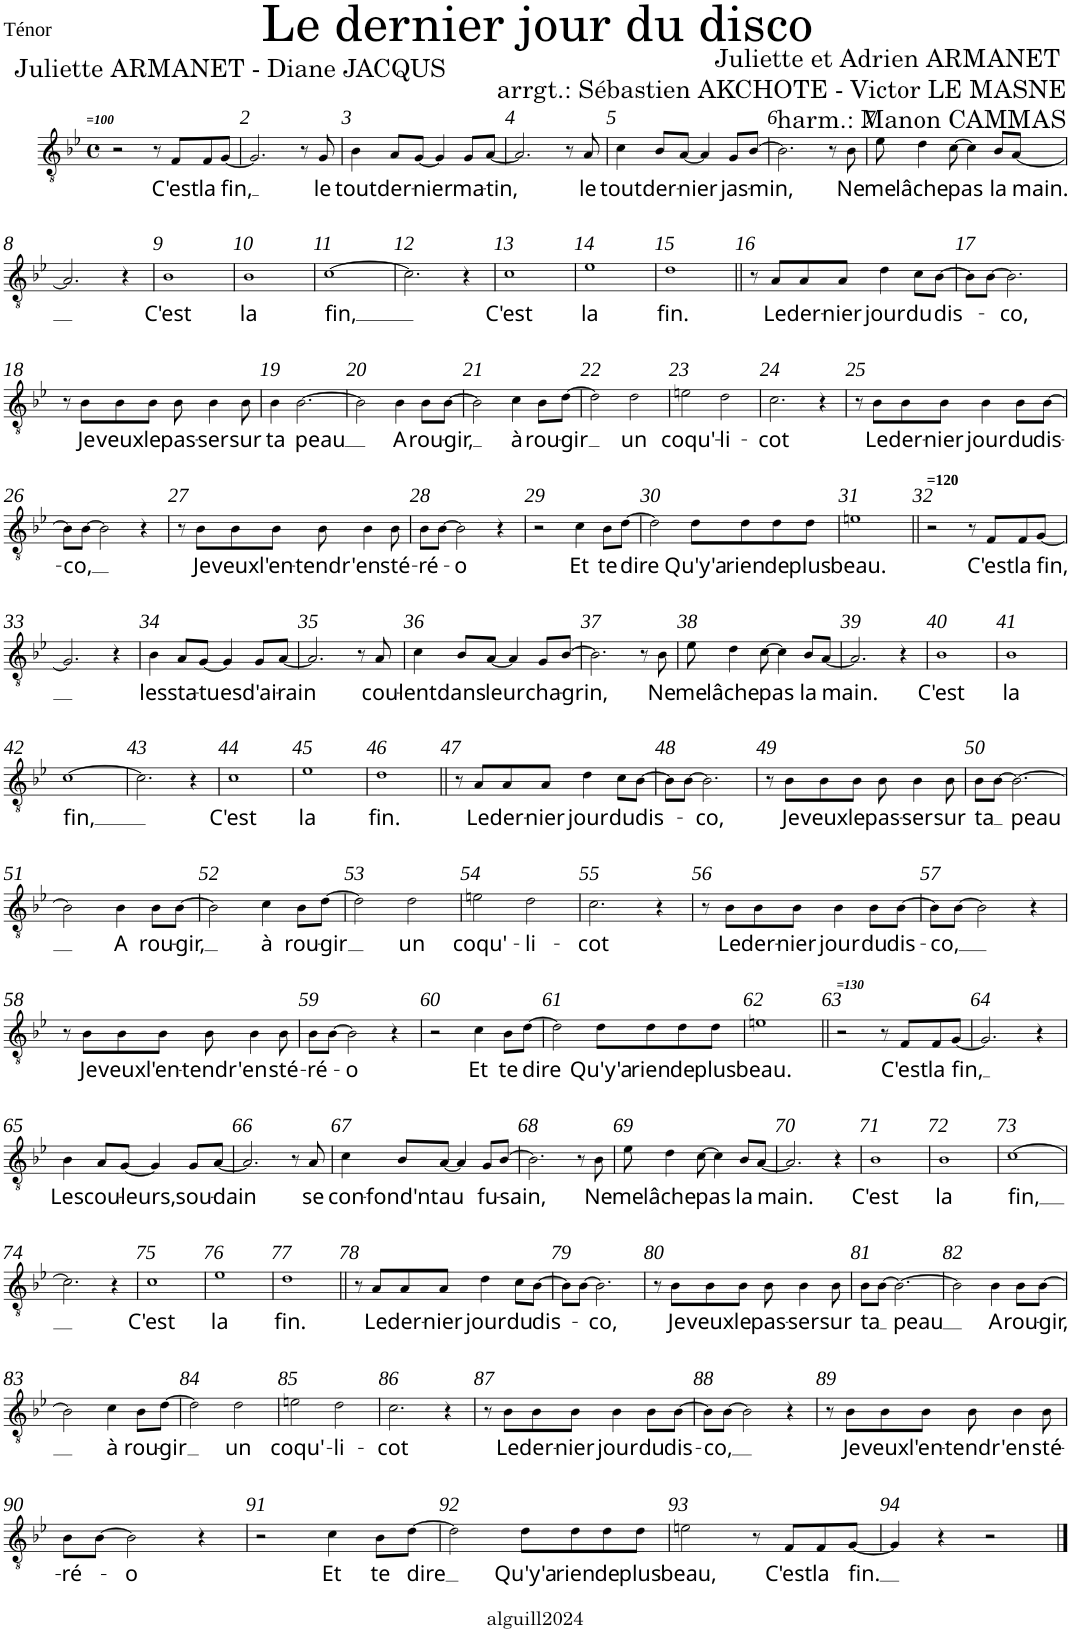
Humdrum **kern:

**kern	**text
*part1	*part1
*staff1	*staff1
*I"Ténor	*
*I'Tén.	*
*clefGv2	*
*k[b-e-]	*
*g:	*
*M4/4	*
*met(c)	*
=1	=1
!LO:TX:a:Bi:t==100	!
2r	.
8r	.
!	!LO:LY:b
8F/L	C'est
!	!LO:LY:b
8F/	la
!	!LO:LY:b
[8G/J	fin,
=2	=2
2.G/]	.
8r	.
!	!LO:LY:b
8G/	le
=3	=3
!	!LO:LY:b
4B-\	tout
!	!LO:LY:b
8A/L	der-
!	!LO:LY:b
[8G/J	-nier
4G/]	.
!	!LO:LY:b
8G/L	ma-
!	!LO:LY:b
[8A/J	-tin,
=4	=4
2.A/]	.
8r	.
!	!LO:LY:b
8A/	le
=5	=5
!	!LO:LY:b
4c\	tout
!	!LO:LY:b
8B-/L	der-
!	!LO:LY:b
[8A/J	-nier
4A/]	.
!	!LO:LY:b
8G/L	jas-
!	!LO:LY:b
[8B-/J	-min,
=6	=6
2.B-\]	.
8r	.
!	!LO:LY:b
8B-\	Ne
=7	=7
!	!LO:LY:b
8e-\	me
!	!LO:LY:b
4d\	lâche
!	!LO:LY:b
[8c\	pas
4c\]	.
!	!LO:LY:b
8B-/L	la
!	!LO:LY:b
[8A/J	main.
!!LO:LB:g=z
=8	=8
2.A/]	.
4r	.
=9	=9
!	!LO:LY:b
1B-	C'est
=10	=10
!	!LO:LY:b
1B-	la
=11	=11
!	!LO:LY:b
[1c	fin,
=12	=12
2.c\]	.
4r	.
=13	=13
!	!LO:LY:b
1c	C'est
=14	=14
!	!LO:LY:b
1e-	la
=15	=15
!	!LO:LY:b
1d	fin.
=16||	=16||
8r	.
!	!LO:LY:b
8A/L	Le
!	!LO:LY:b
8A/	der-
!	!LO:LY:b
8A/J	-nier
!	!LO:LY:b
4d\	jour
!	!LO:LY:b
8c\L	du
!	!LO:LY:b
[8B-\J	dis-
=17	=17
8B-\L]	.
[8B-\J	.
!	!LO:LY:b
2.B-\]	-co,
!!LO:LB:g=z
=18	=18
8r	.
!	!LO:LY:b
8B-\L	Je
!	!LO:LY:b
8B-\	veux
!	!LO:LY:b
8B-\J	le
!	!LO:LY:b
8B-\	pas-
!	!LO:LY:b
4B-\	-ser
!	!LO:LY:b
8B-\	sur
=19	=19
!	!LO:LY:b
4B-\	ta
!	!LO:LY:b
[2.B-\	peau
=20	=20
2B-\]	.
!	!LO:LY:b
4B-\	A
!	!LO:LY:b
8B-\L	rou-
!	!LO:LY:b
[8B-\J	-gir,
=21	=21
2B-\]	.
!	!LO:LY:b
4c\	à
!	!LO:LY:b
8B-\L	rou-
!	!LO:LY:b
[8d\J	-gir
=22	=22
2d\]	.
!	!LO:LY:b
2d\	un
=23	=23
!	!LO:LY:b
2en\	coqu'-
!	!LO:LY:b
2d\	-li-
=24	=24
!	!LO:LY:b
2.c\	-cot
4r	.
=25	=25
8r	.
!	!LO:LY:b
8B-\L	Le
!	!LO:LY:b
8B-\	der-
!	!LO:LY:b
8B-\J	-nier
!	!LO:LY:b
4B-\	jour
!	!LO:LY:b
8B-\L	du
!	!LO:LY:b
[8B-\J	dis-
!!LO:LB:g=z
=26	=26
!	!LO:LY:b
8B-\L]	-co,
[8B-\J	.
2B-\]	.
4r	.
=27	=27
8r	.
!	!LO:LY:b
8B-\L	Je
!	!LO:LY:b
8B-\	veux
!	!LO:LY:b
8B-\J	l'en-
!	!LO:LY:b
8B-\	-tendr'
!	!LO:LY:b
4B-\	en
!	!LO:LY:b
8B-\	sté-
=28	=28
!	!LO:LY:b
8B-\L	-ré-
[8B-\J	.
!	!LO:LY:b
2B-\]	-o
4r	.
=29	=29
2r	.
!	!LO:LY:b
4c\	Et
!	!LO:LY:b
8B-\L	te
!	!LO:LY:b
[8d\J	dire
=30	=30
2d\]	.
!	!LO:LY:b
8d\L	Qu'y'a
!	!LO:LY:b
8d\	rien
!	!LO:LY:b
8d\	de
!	!LO:LY:b
8d\J	plus
=31	=31
!	!LO:LY:b
1en	beau.
=32||	=32||
!LO:TX:a:B:t==120	!
2r	.
8r	.
!	!LO:LY:b
8F/L	C'est
!	!LO:LY:b
8F/	la
!	!LO:LY:b
[8G/J	fin,
!!LO:LB:g=z
=33	=33
2.G/]	.
4r	.
=34	=34
!	!LO:LY:b
4B-\	les
!	!LO:LY:b
8A/L	sta-
!	!LO:LY:b
[8G/J	-tues
4G/]	.
!	!LO:LY:b
8G/L	d'ai-
!	!LO:LY:b
[8A/J	-rain
=35	=35
2.A/]	.
8r	.
!	!LO:LY:b
8A/	cou-
=36	=36
!	!LO:LY:b
4c\	-lent
!	!LO:LY:b
8B-/L	dans
!	!LO:LY:b
[8A/J	leur
4A/]	.
!	!LO:LY:b
8G/L	cha-
!	!LO:LY:b
[8B-/J	-grin,
=37	=37
2.B-\]	.
8r	.
!	!LO:LY:b
8B-\	Ne
=38	=38
!	!LO:LY:b
8e-\	me
!	!LO:LY:b
4d\	lâche
!	!LO:LY:b
[8c\	pas
4c\]	.
!	!LO:LY:b
8B-/L	la
!	!LO:LY:b
[8A/J	main.
=39	=39
2.A/]	.
4r	.
=40	=40
!	!LO:LY:b
1B-	C'est
=41	=41
!	!LO:LY:b
1B-	la
!!LO:LB:g=z
=42	=42
!	!LO:LY:b
[1c	fin,
=43	=43
2.c\]	.
4r	.
=44	=44
!	!LO:LY:b
1c	C'est
=45	=45
!	!LO:LY:b
1e-	la
=46	=46
!	!LO:LY:b
1d	fin.
=47||	=47||
8r	.
!	!LO:LY:b
8A/L	Le
!	!LO:LY:b
8A/	der-
!	!LO:LY:b
8A/J	-nier
!	!LO:LY:b
4d\	jour
!	!LO:LY:b
8c\L	du
!	!LO:LY:b
[8B-\J	dis-
=48	=48
8B-\L]	.
[8B-\J	.
!	!LO:LY:b
2.B-\]	-co,
=49	=49
8r	.
!	!LO:LY:b
8B-\L	Je
!	!LO:LY:b
8B-\	veux
!	!LO:LY:b
8B-\J	le
!	!LO:LY:b
8B-\	pas-
!	!LO:LY:b
4B-\	-ser
!	!LO:LY:b
8B-\	sur
=50	=50
!	!LO:LY:b
8B-\L	ta
[8B-\J	.
!	!LO:LY:b
2.B-\_	peau
!!LO:LB:g=z
=51	=51
2B-\]	.
!	!LO:LY:b
4B-\	A
!	!LO:LY:b
8B-\L	rou-
!	!LO:LY:b
[8B-\J	-gir,
=52	=52
2B-\]	.
!	!LO:LY:b
4c\	à
!	!LO:LY:b
8B-\L	rou-
!	!LO:LY:b
[8d\J	-gir
=53	=53
2d\]	.
!	!LO:LY:b
2d\	un
=54	=54
!	!LO:LY:b
2en\	coqu'-
!	!LO:LY:b
2d\	-li-
=55	=55
!	!LO:LY:b
2.c\	-cot
4r	.
=56	=56
8r	.
!	!LO:LY:b
8B-\L	Le
!	!LO:LY:b
8B-\	der-
!	!LO:LY:b
8B-\J	-nier
!	!LO:LY:b
4B-\	jour
!	!LO:LY:b
8B-\L	du
!	!LO:LY:b
[8B-\J	dis-
=57	=57
!	!LO:LY:b
8B-\L]	-co,
[8B-\J	.
2B-\]	.
4r	.
!!LO:LB:g=z
=58	=58
8r	.
!	!LO:LY:b
8B-\L	Je
!	!LO:LY:b
8B-\	veux
!	!LO:LY:b
8B-\J	l'en-
!	!LO:LY:b
8B-\	-tendr'
!	!LO:LY:b
4B-\	en
!	!LO:LY:b
8B-\	sté-
=59	=59
!	!LO:LY:b
8B-\L	-ré-
[8B-\J	.
!	!LO:LY:b
2B-\]	-o
4r	.
=60	=60
2r	.
!	!LO:LY:b
4c\	Et
!	!LO:LY:b
8B-\L	te
!	!LO:LY:b
[8d\J	dire
=61	=61
2d\]	.
!	!LO:LY:b
8d\L	Qu'y'a
!	!LO:LY:b
8d\	rien
!	!LO:LY:b
8d\	de
!	!LO:LY:b
8d\J	plus
=62	=62
!	!LO:LY:b
1en	beau.
=63||	=63||
!LO:TX:a:Bi:t==130	!
2r	.
8r	.
!	!LO:LY:b
8F/L	C'est
!	!LO:LY:b
8F/	la
!	!LO:LY:b
[8G/J	fin,
=64	=64
2.G/]	.
4r	.
!!LO:LB:g=z
=65	=65
!	!LO:LY:b
4B-\	Les
!	!LO:LY:b
8A/L	cou-
!	!LO:LY:b
[8G/J	-leurs,
4G/]	.
!	!LO:LY:b
8G/L	sou-
!	!LO:LY:b
[8A/J	-dain
=66	=66
2.A/]	.
8r	.
!	!LO:LY:b
8A/	se
=67	=67
!	!LO:LY:b
4c\	con-
!	!LO:LY:b
8B-/L	-fond'nt
!	!LO:LY:b
[8A/J	au
4A/]	.
!	!LO:LY:b
8G/L	fu-
!	!LO:LY:b
[8B-/J	-sain,
=68	=68
2.B-\]	.
8r	.
!	!LO:LY:b
8B-\	Ne
=69	=69
!	!LO:LY:b
8e-\	me
!	!LO:LY:b
4d\	lâche
!	!LO:LY:b
[8c\	pas
4c\]	.
!	!LO:LY:b
8B-/L	la
!	!LO:LY:b
[8A/J	main.
=70	=70
2.A/]	.
4r	.
=71	=71
!	!LO:LY:b
1B-	C'est
=72	=72
!	!LO:LY:b
1B-	la
=73	=73
!	!LO:LY:b
[1c	fin,
!!LO:LB:g=z
=74	=74
2.c\]	.
4r	.
=75	=75
!	!LO:LY:b
1c	C'est
=76	=76
!	!LO:LY:b
1e-	la
=77	=77
!	!LO:LY:b
1d	fin.
=78||	=78||
8r	.
!	!LO:LY:b
8A/L	Le
!	!LO:LY:b
8A/	der-
!	!LO:LY:b
8A/J	-nier
!	!LO:LY:b
4d\	jour
!	!LO:LY:b
8c\L	du
!	!LO:LY:b
[8B-\J	dis-
=79	=79
8B-\L]	.
[8B-\J	.
!	!LO:LY:b
2.B-\]	-co,
=80	=80
8r	.
!	!LO:LY:b
8B-\L	Je
!	!LO:LY:b
8B-\	veux
!	!LO:LY:b
8B-\J	le
!	!LO:LY:b
8B-\	pas-
!	!LO:LY:b
4B-\	-ser
!	!LO:LY:b
8B-\	sur
=81	=81
!	!LO:LY:b
8B-\L	ta
[8B-\J	.
!	!LO:LY:b
2.B-\_	peau
=82	=82
2B-\]	.
!	!LO:LY:b
4B-\	A
!	!LO:LY:b
8B-\L	rou-
!	!LO:LY:b
[8B-\J	-gir,
!!LO:LB:g=z
=83	=83
2B-\]	.
!	!LO:LY:b
4c\	à
!	!LO:LY:b
8B-\L	rou-
!	!LO:LY:b
[8d\J	-gir
=84	=84
2d\]	.
!	!LO:LY:b
2d\	un
=85	=85
!	!LO:LY:b
2en\	coqu'-
!	!LO:LY:b
2d\	-li-
=86	=86
!	!LO:LY:b
2.c\	-cot
4r	.
=87	=87
8r	.
!	!LO:LY:b
8B-\L	Le
!	!LO:LY:b
8B-\	der-
!	!LO:LY:b
8B-\J	-nier
!	!LO:LY:b
4B-\	jour
!	!LO:LY:b
8B-\L	du
!	!LO:LY:b
[8B-\J	dis-
=88	=88
!	!LO:LY:b
8B-\L]	-co,
[8B-\J	.
2B-\]	.
4r	.
=89	=89
8r	.
!	!LO:LY:b
8B-\L	Je
!	!LO:LY:b
8B-\	veux
!	!LO:LY:b
8B-\J	l'en-
!	!LO:LY:b
8B-\	-tendr'
!	!LO:LY:b
4B-\	en
!	!LO:LY:b
8B-\	sté-
!!LO:LB:g=z
=90	=90
!	!LO:LY:b
8B-\L	-ré-
[8B-\J	.
!	!LO:LY:b
2B-\]	-o
4r	.
=91	=91
2r	.
!	!LO:LY:b
4c\	Et
!	!LO:LY:b
8B-\L	te
!	!LO:LY:b
[8d\J	dire
=92	=92
2d\]	.
!	!LO:LY:b
8d\L	Qu'y'a
!	!LO:LY:b
8d\	rien
!	!LO:LY:b
8d\	de
!	!LO:LY:b
8d\J	plus
=93	=93
!	!LO:LY:b
2en\	beau,
8r	.
!	!LO:LY:b
8F/L	C'est
!	!LO:LY:b
8F/	la
!	!LO:LY:b
[8G/J	fin.
=94	=94
4G/]	.
4r	.
2r	.
==	==
*-	*-
